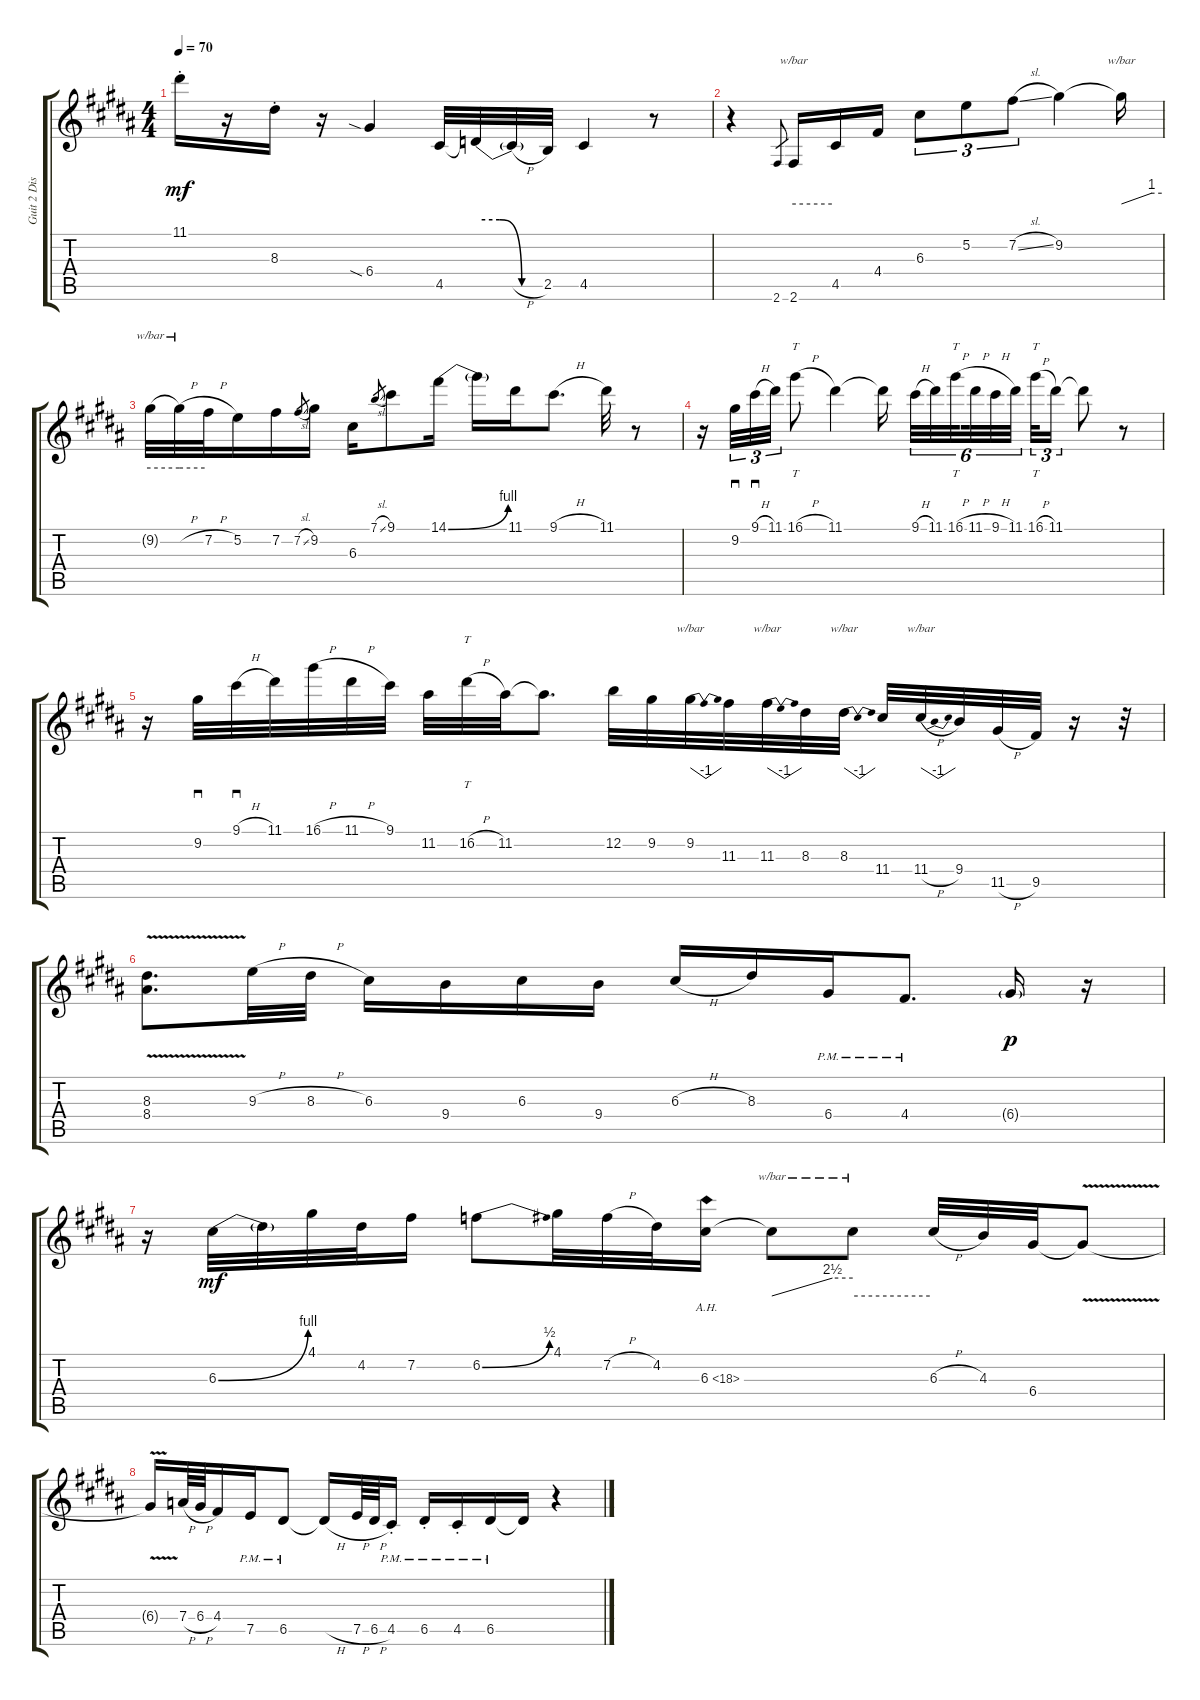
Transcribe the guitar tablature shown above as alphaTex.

\track ("Guit 2 Distorded" "Guit 2 Dis") {instrument distortionguitar}
\staff {score tabs}
\tuning (E4 B3 G3 D3 A2 E2) {hide}
\ts (4 4)
\tempo 70
\clef g2
\ks g#minor
11.1{st}.16{dy mf} r.16 8.3{st}.16 r.16 6.4{sia}.4 4.5.32 4.5{be (custom 0 2 20 2 40 0 60 0) t}.32 4.5{h t}.32 2.5.32 4.5.4 r.8 |
\ks b
r.4 2.6.8{gr} 2.6.16{tbe (hold default 0 0 60 0)} 4.5.16 4.4.16 6.3.8{tu (3 2)} 5.2.8{tu (3 2)} 7.2{sl}.8{tu (3 2)} 9.2.4 9.2{t}.16{tbe (custom default 0 0 45 4 60 4)} |
\ks g#minor
9.2{t}.32{tbe (hold default 0 0 60 0)} 9.2{h t}.32{tbe (hold default 0 0 60 0)} 7.2{h}.32 5.2.16 7.2.16 7.2{sl}.8{gr} 9.2.16 6.3.16 7.1{sl}.8{gr} 9.1.8 14.1{be (bend 0 0 60 4)}.16 14.1{t}.16 11.1.16 9.1{h}.8{d} 11.1.32 r.8 |
\ks b
r.16 9.2.32{sd tu (3 2)} 9.1{h}.32{sd tu (3 2)} 11.1.32{tu (3 2)} 16.1{h}.8{tt} 11.1.4 11.1{t}.16{beam splitsecondary} 9.1{h}.32{tu (6 4)} 11.1.32{tu (6 4)} 16.1{h}.32{tt tu (6 4) beam splitsecondary} 11.1{h}.32{tu (6 4)} 9.1{h}.32{tu (6 4)} 11.1.32{tu (6 4) beam splitsecondary} 16.1{h}.32{tt tu (3 2)} 11.1.16{tu (3 2)} 11.1{t}.8 r.8 |
\ks g#minor
r.16 9.2.32{sd} 9.1{h}.32{sd} 11.1.32 16.1{h}.32 11.1{h}.32 9.1.32 11.2.32 16.2{h}.32{tt} 11.2.32 11.2{t}.8{d} 12.2.32 9.2.32 9.2.32{tbe (dip default 0 0 30 -4 60 0)} 11.3.32 11.3.32{tbe (dip default 0 0 30 -4 60 0)} 8.3.32 8.3.32{tbe (dip default 0 0 30 -4 60 0)} 11.4.32 11.4{h}.32{tbe (dip default 0 0 30 -4 60 0)} 9.4.32 11.5{h}.32 9.5.32 r.16 r.32 |
\ks b
(8.3{v} 8.4{v}).8{d} 9.3{h}.32 8.3{h}.32 6.3.16 9.4.16 6.3.16 9.4.16 6.3{h}.16 8.3.16 6.4{pm}.16 4.4{pm}.8{d} 6.4{g}.16{dy p} r.16 |
\ks g#minor
r.16 6.3{be (bend 0 0 60 4)}.32{dy mf} 6.3{t}.32 4.1.32 4.2.32 7.2.16 6.2{be (bend 0 0 60 2)}.8 4.1.32 7.2{h}.32 4.2.32 6.3{ah 12}.16 6.3{t}.8{tbe (custom default 0 0 45 10 60 10)} 6.3{t}.8{tbe (hold default 0 0 60 0)} 6.3{h}.32 4.3.32 6.4.32 6.4{v t}.8 |
\ks b
6.4{v t}.16 7.4{h}.64 6.4{h}.64 4.4.16 7.5{pm}.16 6.5{pm}.8 6.5{h t}.16 7.5{h}.64 6.5{h}.64 4.5{pm st}.16 6.5{pm st}.16 4.5{pm st}.16 6.5{pm}.16 6.5{t}.16 r.4
